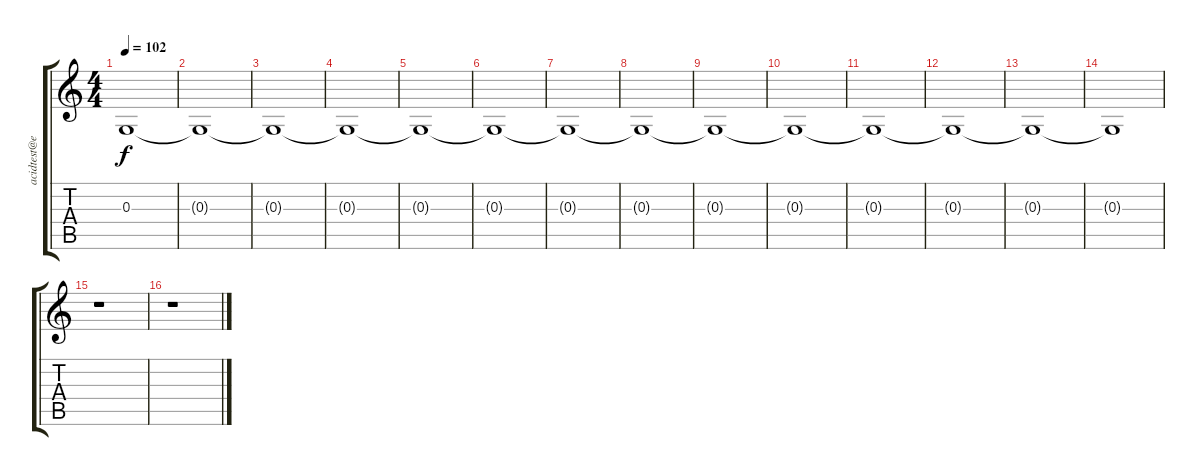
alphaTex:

\track ("acidtest@es.co.nz" "acidtest@e") {instrument pad8sweep}
\staff {score tabs}
\tuning (E4 B3 G3 D3 A2 E2) {hide}
\ts (4 4)
\tempo 102
\clef g2
\ks c
0.3.1{dy f} |
0.3{t}.1 |
0.3{t}.1 |
0.3{t}.1 |
0.3{t}.1 |
0.3{t}.1 |
0.3{t}.1 |
0.3{t}.1 |
0.3{t}.1 |
0.3{t}.1 |
0.3{t}.1 |
0.3{t}.1 |
0.3{t}.1 |
0.3{t}.1 |
r.1 |
r.1
